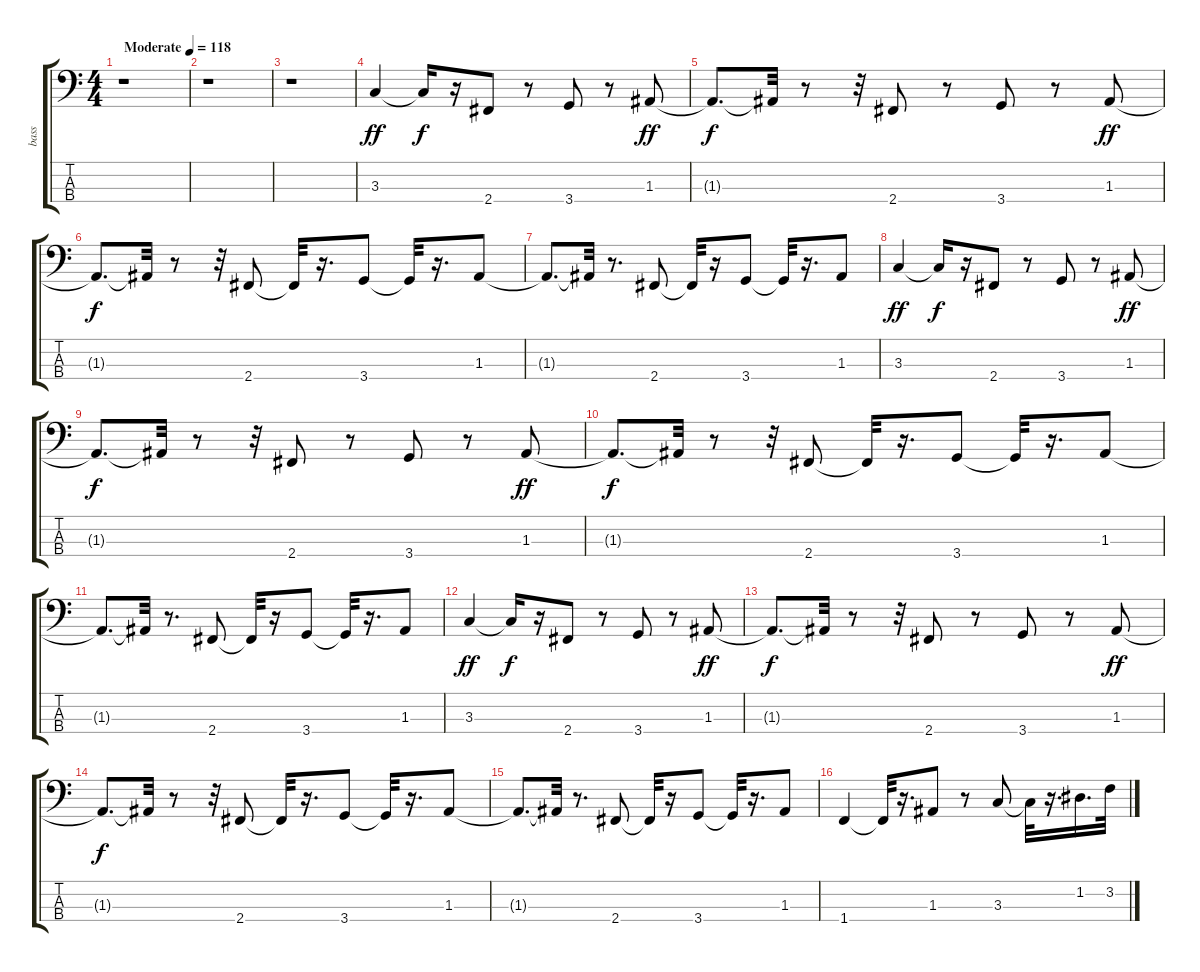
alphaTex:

\track ("bass    " "bass    ") {instrument acousticguitarsteel}
\staff {score tabs}
\tuning (G2 D2 A1 E1) {hide}
\ts (4 4)
\tempo (118 "Moderate")
\clef f4
\ks c
r.1{dy ff instrument acousticguitarsteel} |
r.1 |
r.1 |
3.3.4 3.3{t}.16{dy f} r.16 2.4.8 r.8 3.4.8 r.8 1.3.8{dy ff} |
1.3{t}.8{d dy f} 1.3{t}.32 r.8 r.32 2.4.8 r.8 3.4.8 r.8 1.3.8{dy ff} |
1.3{t}.8{d dy f} 1.3{t}.32 r.8 r.32 2.4.8 2.4{t}.32 r.16{d} 3.4.8 3.4{t}.32 r.16{d} 1.3.8 |
1.3{t}.8{d} 1.3{t}.32 r.8{d} 2.4.8 2.4{t}.32 r.16 3.4.8 3.4{t}.32 r.16{d} 1.3.8 |
3.3.4{dy ff} 3.3{t}.16{dy f} r.16 2.4.8 r.8 3.4.8 r.8 1.3.8{dy ff} |
1.3{t}.8{d dy f} 1.3{t}.32 r.8 r.32 2.4.8 r.8 3.4.8 r.8 1.3.8{dy ff} |
1.3{t}.8{d dy f} 1.3{t}.32 r.8 r.32 2.4.8 2.4{t}.32 r.16{d} 3.4.8 3.4{t}.32 r.16{d} 1.3.8 |
1.3{t}.8{d} 1.3{t}.32 r.8{d} 2.4.8 2.4{t}.32 r.16 3.4.8 3.4{t}.32 r.16{d} 1.3.8 |
3.3.4{dy ff} 3.3{t}.16{dy f} r.16 2.4.8 r.8 3.4.8 r.8 1.3.8{dy ff} |
1.3{t}.8{d dy f} 1.3{t}.32 r.8 r.32 2.4.8 r.8 3.4.8 r.8 1.3.8{dy ff} |
1.3{t}.8{d dy f} 1.3{t}.32 r.8 r.32 2.4.8 2.4{t}.32 r.16{d} 3.4.8 3.4{t}.32 r.16{d} 1.3.8 |
1.3{t}.8{d} 1.3{t}.32 r.8{d} 2.4.8 2.4{t}.32 r.16 3.4.8 3.4{t}.32 r.16{d} 1.3.8 |
1.4.4 1.4{t}.32 r.16{d} 1.3.8 r.8 3.3.8 3.3{t}.32 r.16{d} 1.2.16{d} 3.2.32
